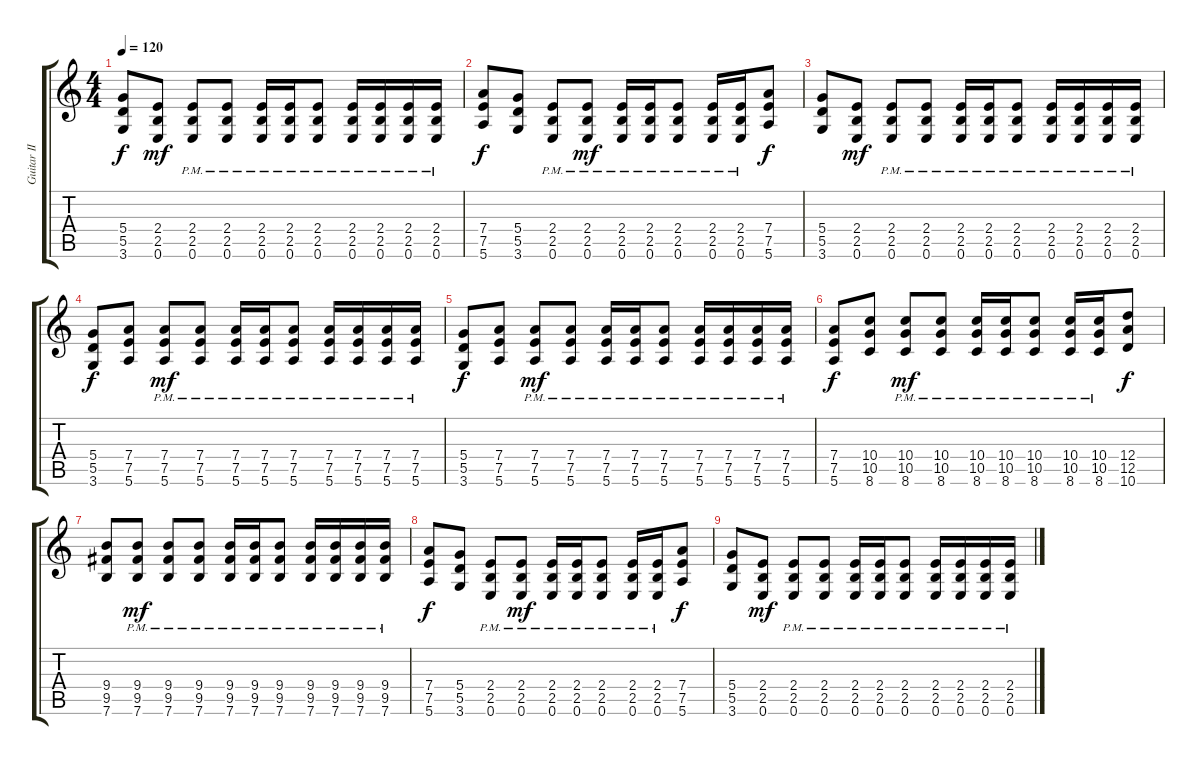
\track ("Guitar II" "Guitar II") {instrument distortionguitar}
\staff {score tabs}
\tuning (E4 B3 G3 D3 A2 E2) {hide}
\ts (4 4)
\tempo 120
\clef g2
\ks c
(5.4 5.5 3.6).8{dy f} (2.4 2.5 0.6).8{dy mf} (2.4{pm} 2.5{pm} 0.6{pm}).8 (2.4{pm} 2.5{pm} 0.6{pm}).8 (2.4{pm} 2.5{pm} 0.6{pm}).16 (2.4{pm} 2.5{pm} 0.6{pm}).16 (2.4{pm} 2.5{pm} 0.6{pm}).8 (2.4{pm} 2.5{pm} 0.6{pm}).16 (2.4{pm} 2.5{pm} 0.6{pm}).16 (2.4{pm} 2.5{pm} 0.6{pm}).16 (2.4{pm} 2.5{pm} 0.6{pm}).16 |
(7.4 7.5 5.6).8{dy f} (5.4 5.5 3.6).8 (2.4{pm} 2.5{pm} 0.6{pm}).8 (2.4{pm} 2.5{pm} 0.6{pm}).8{dy mf} (2.4{pm} 2.5{pm} 0.6{pm}).16 (2.4{pm} 2.5{pm} 0.6{pm}).16 (2.4{pm} 2.5{pm} 0.6{pm}).8 (2.4{pm} 2.5{pm} 0.6{pm}).16 (2.4{pm} 2.5{pm} 0.6{pm}).16 (7.4 7.5 5.6).8{dy f} |
(5.4 5.5 3.6).8 (2.4 2.5 0.6).8{dy mf} (2.4{pm} 2.5{pm} 0.6{pm}).8 (2.4{pm} 2.5{pm} 0.6{pm}).8 (2.4{pm} 2.5{pm} 0.6{pm}).16 (2.4{pm} 2.5{pm} 0.6{pm}).16 (2.4{pm} 2.5{pm} 0.6{pm}).8 (2.4{pm} 2.5{pm} 0.6{pm}).16 (2.4{pm} 2.5{pm} 0.6{pm}).16 (2.4{pm} 2.5{pm} 0.6{pm}).16 (2.4{pm} 2.5{pm} 0.6{pm}).16 |
(5.4 5.5 3.6).8{dy f} (7.4 7.5 5.6).8 (7.4{pm} 7.5{pm} 5.6{pm}).8{dy mf} (7.4{pm} 7.5{pm} 5.6{pm}).8 (7.4{pm} 7.5{pm} 5.6{pm}).16 (7.4{pm} 7.5{pm} 5.6{pm}).16 (7.4{pm} 7.5{pm} 5.6{pm}).8 (7.4{pm} 7.5{pm} 5.6{pm}).16 (7.4{pm} 7.5{pm} 5.6{pm}).16 (7.4{pm} 7.5{pm} 5.6{pm}).16 (7.4{pm} 7.5{pm} 5.6{pm}).16 |
(5.4 5.5 3.6).8{dy f} (7.4 7.5 5.6).8 (7.4{pm} 7.5{pm} 5.6{pm}).8{dy mf} (7.4{pm} 7.5{pm} 5.6{pm}).8 (7.4{pm} 7.5{pm} 5.6{pm}).16 (7.4{pm} 7.5{pm} 5.6{pm}).16 (7.4{pm} 7.5{pm} 5.6{pm}).8 (7.4{pm} 7.5{pm} 5.6{pm}).16 (7.4{pm} 7.5{pm} 5.6{pm}).16 (7.4{pm} 7.5{pm} 5.6{pm}).16 (7.4{pm} 7.5{pm} 5.6{pm}).16 |
(7.4 7.5 5.6).8{dy f} (10.4 10.5 8.6).8 (10.4{pm} 10.5{pm} 8.6{pm}).8{dy mf} (10.4{pm} 10.5{pm} 8.6{pm}).8 (10.4{pm} 10.5{pm} 8.6{pm}).16 (10.4{pm} 10.5{pm} 8.6{pm}).16 (10.4{pm} 10.5{pm} 8.6{pm}).8 (10.4{pm} 10.5{pm} 8.6{pm}).16 (10.4{pm} 10.5{pm} 8.6{pm}).16 (12.4 12.5 10.6).8{dy f} |
(9.4 9.5 7.6).8 (9.4{pm} 9.5{pm} 7.6{pm}).8{dy mf} (9.4{pm} 9.5{pm} 7.6{pm}).8 (9.4{pm} 9.5{pm} 7.6{pm}).8 (9.4{pm} 9.5{pm} 7.6{pm}).16 (9.4{pm} 9.5{pm} 7.6{pm}).16 (9.4 9.5{pm} 7.6{pm}).8 (9.4{pm} 9.5{pm} 7.6{pm}).16 (9.4{pm} 9.5{pm} 7.6{pm}).16 (9.4{pm} 9.5{pm} 7.6{pm}).16 (9.4{pm} 9.5{pm} 7.6{pm}).16 |
(7.4 7.5 5.6).8{dy f} (5.4 5.5 3.6).8 (2.4{pm} 2.5{pm} 0.6{pm}).8 (2.4{pm} 2.5{pm} 0.6{pm}).8{dy mf} (2.4{pm} 2.5{pm} 0.6{pm}).16 (2.4{pm} 2.5{pm} 0.6{pm}).16 (2.4{pm} 2.5{pm} 0.6{pm}).8 (2.4{pm} 2.5{pm} 0.6{pm}).16 (2.4{pm} 2.5{pm} 0.6{pm}).16 (7.4 7.5 5.6).8{dy f} |
(5.4 5.5 3.6).8 (2.4 2.5 0.6).8{dy mf} (2.4{pm} 2.5{pm} 0.6{pm}).8 (2.4{pm} 2.5{pm} 0.6{pm}).8 (2.4{pm} 2.5{pm} 0.6{pm}).16 (2.4{pm} 2.5{pm} 0.6{pm}).16 (2.4{pm} 2.5{pm} 0.6{pm}).8 (2.4{pm} 2.5{pm} 0.6{pm}).16 (2.4{pm} 2.5{pm} 0.6{pm}).16 (2.4{pm} 2.5{pm} 0.6{pm}).16 (2.4{pm} 2.5{pm} 0.6{pm}).16
